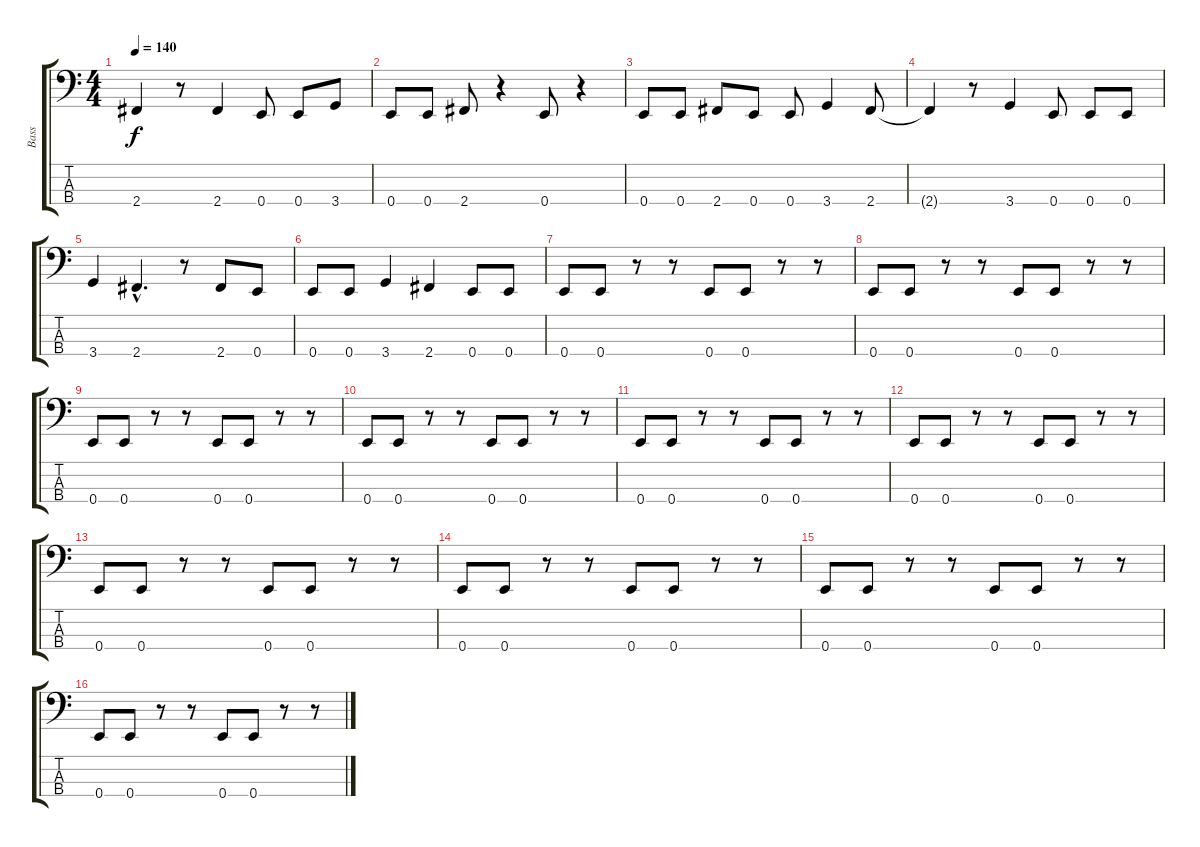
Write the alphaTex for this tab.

\track ("Bass" "Bass") {instrument electricbasspick}
\staff {score tabs}
\tuning (G2 D2 A1 E1) {hide}
\ts (4 4)
\tempo 140
\clef f4
\ks c
2.4.4{dy f} r.8 2.4.4 0.4.8 0.4.8 3.4.8 |
0.4.8 0.4.8 2.4.8 r.4 0.4.8 r.4 |
0.4.8 0.4.8 2.4.8 0.4.8 0.4.8 3.4.4 2.4.8 |
2.4{t}.4 r.8 3.4.4 0.4.8 0.4.8 0.4.8 |
3.4.4 2.4{hac}.4{d} r.8 2.4.8 0.4.8 |
0.4.8 0.4.8 3.4.4 2.4.4 0.4.8 0.4.8 |
0.4.8 0.4.8 r.8 r.8 0.4.8 0.4.8 r.8 r.8 |
0.4.8 0.4.8 r.8 r.8 0.4.8 0.4.8 r.8 r.8 |
0.4.8 0.4.8 r.8 r.8 0.4.8 0.4.8 r.8 r.8 |
0.4.8 0.4.8 r.8 r.8 0.4.8 0.4.8 r.8 r.8 |
0.4.8 0.4.8 r.8 r.8 0.4.8 0.4.8 r.8 r.8 |
0.4.8 0.4.8 r.8 r.8 0.4.8 0.4.8 r.8 r.8 |
0.4.8 0.4.8 r.8 r.8 0.4.8 0.4.8 r.8 r.8 |
0.4.8 0.4.8 r.8 r.8 0.4.8 0.4.8 r.8 r.8 |
0.4.8 0.4.8 r.8 r.8 0.4.8 0.4.8 r.8 r.8 |
0.4.8 0.4.8 r.8 r.8 0.4.8 0.4.8 r.8 r.8
